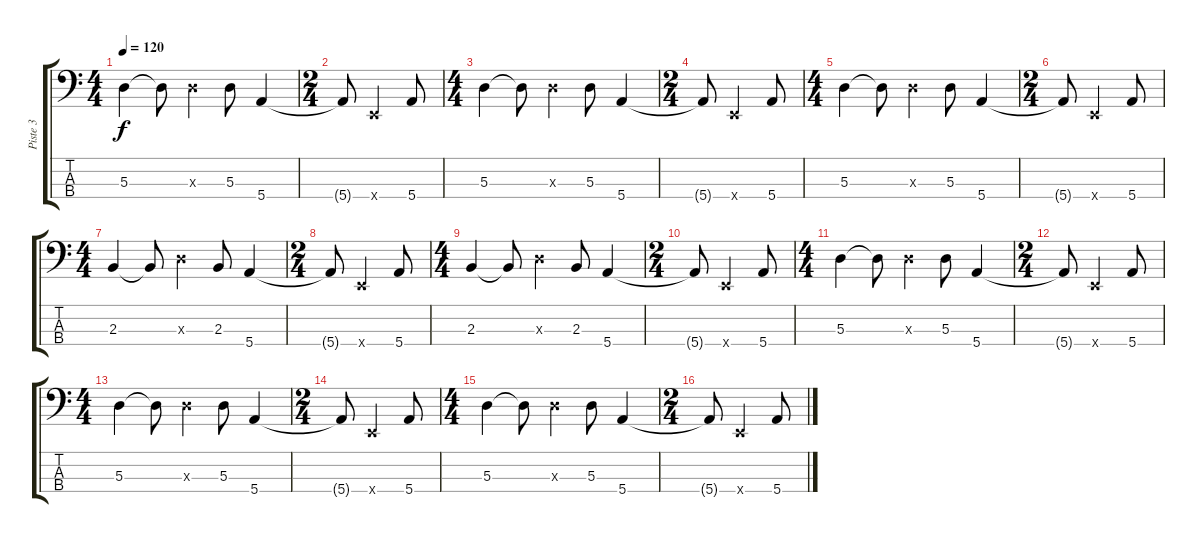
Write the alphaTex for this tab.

\track ("Piste 3" "Piste 3") {instrument electricbassfinger}
\staff {score tabs}
\tuning (G2 D2 A1 E1) {hide}
\ts (4 4)
\tempo 120
\clef f4
\ks c
5.3.4{dy f instrument electricbassfinger} 5.3{t}.8 5.3{x}.4 5.3.8 5.4.4 |
\ts (2 4)
5.4{t}.8 0.4{x}.4 5.4.8 |
\ts (4 4)
5.3.4 5.3{t}.8 5.3{x}.4 5.3.8 5.4.4 |
\ts (2 4)
5.4{t}.8 0.4{x}.4 5.4.8 |
\ts (4 4)
5.3.4 5.3{t}.8 5.3{x}.4 5.3.8 5.4.4 |
\ts (2 4)
5.4{t}.8 0.4{x}.4 5.4.8 |
\ts (4 4)
2.3.4 2.3{t}.8 5.3{x}.4 2.3.8 5.4.4 |
\ts (2 4)
5.4{t}.8 0.4{x}.4 5.4.8 |
\ts (4 4)
2.3.4 2.3{t}.8 5.3{x}.4 2.3.8 5.4.4 |
\ts (2 4)
5.4{t}.8 0.4{x}.4 5.4.8 |
\ts (4 4)
5.3.4 5.3{t}.8 5.3{x}.4 5.3.8 5.4.4 |
\ts (2 4)
5.4{t}.8 0.4{x}.4 5.4.8 |
\ts (4 4)
5.3.4 5.3{t}.8 5.3{x}.4 5.3.8 5.4.4 |
\ts (2 4)
5.4{t}.8 0.4{x}.4 5.4.8 |
\ts (4 4)
5.3.4 5.3{t}.8 5.3{x}.4 5.3.8 5.4.4 |
\ts (2 4)
5.4{t}.8 0.4{x}.4 5.4.8
